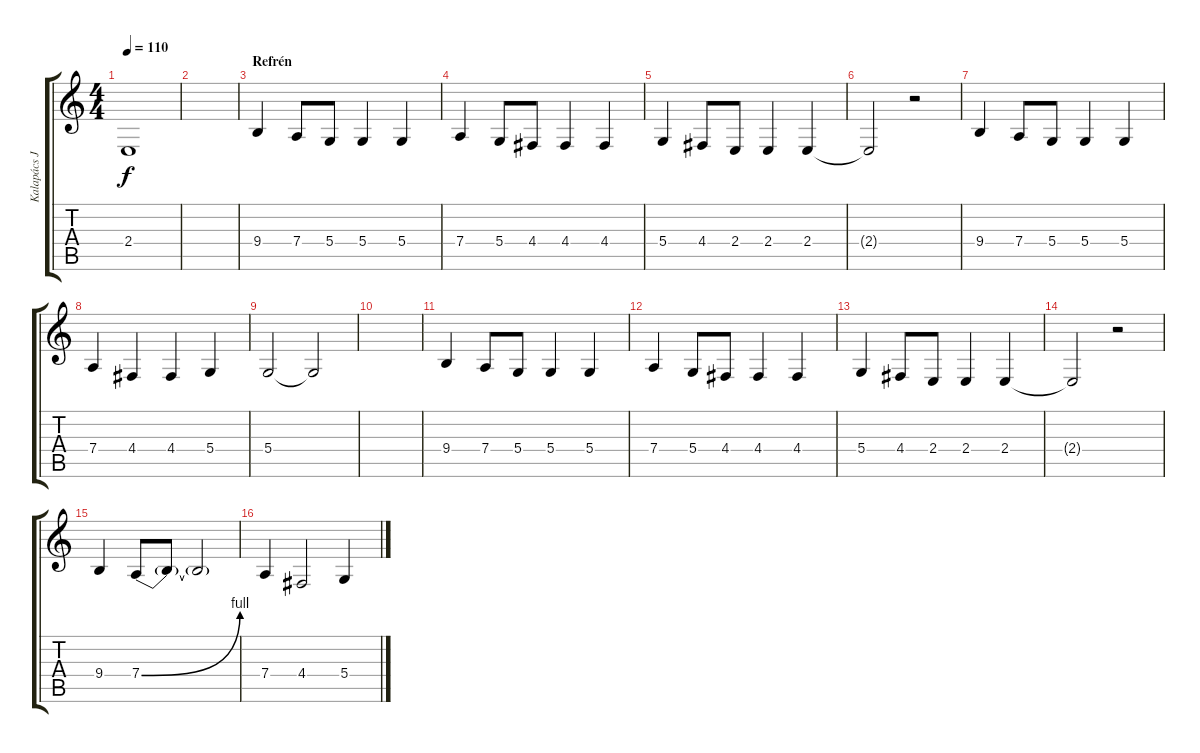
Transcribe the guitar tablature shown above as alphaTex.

\track ("Kalapács József" "Kalapács J") {instrument choiraahs}
\staff {score tabs}
\tuning (E4 B3 G3 D3 A2 E2) {hide}
\ts (4 4)
\tempo 110
\clef g2
\ks c
2.4.1{dy f} |
|
\section ("" "Refrén")
9.4.4 7.4.8 5.4.8 5.4.4 5.4.4 |
7.4.4 5.4.8 4.4.8 4.4.4 4.4.4 |
5.4.4 4.4.8 2.4.8 2.4.4 2.4.4 |
2.4{t}.2 r.2 |
9.4.4 7.4.8 5.4.8 5.4.4 5.4.4 |
7.4.4 4.4.4 4.4.4 5.4.4 |
5.4.2 5.4{t}.2 |
|
9.4.4 7.4.8 5.4.8 5.4.4 5.4.4 |
7.4.4 5.4.8 4.4.8 4.4.4 4.4.4 |
5.4.4 4.4.8 2.4.8 2.4.4 2.4.4 |
2.4{t}.2 r.2 |
9.4.4 7.4{be (bend 0 0 60 4)}.8 7.4{t}.8 7.4{t}.2 |
7.4.4 4.4.2 5.4.4
